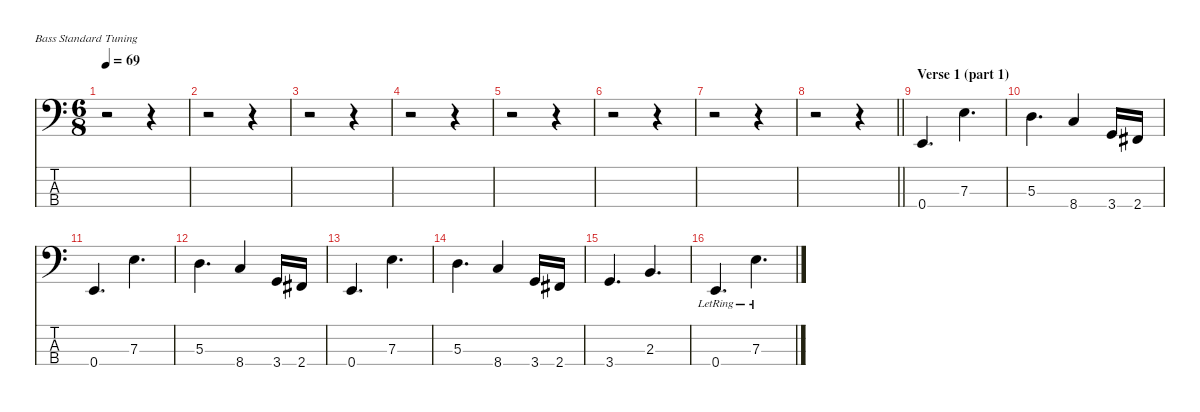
\defaultSystemsLayout 4
\hideDynamics
\bracketExtendMode nobrackets
\singleTrackTrackNamePolicy hidden
\multiTrackTrackNamePolicy hidden
\otherSystemsTrackNameOrientation horizontal
\track ("Bass" "el.bs.") {instrument electricbasspick}
\staff {score tabs}
\tuning (G2 D2 A1 E1)
\ts (6 8)
\tempo 69
\clef f4
\ks c
r.2{dy f beam Down} r.4{beam Down} |
r.2{beam Down} r.4{beam Down} |
r.2{beam Down} r.4{beam Down} |
r.2{beam Down} r.4{beam Down} |
r.2{beam Down} r.4{beam Down} |
r.2{beam Down} r.4{beam Down} |
r.2{beam Down} r.4{beam Down} |
\barLineRight lightlight
r.2{beam Down} r.4{beam Down} |
\section ("" "Verse 1 (part 1)")
0.4.4{d beam Up} 7.3.4{d beam Down} |
5.3.4{d beam Down} 8.4.4{beam Up} 3.4.16{beam Up} 2.4{acc #}.16{beam Up} |
0.4.4{d beam Up} 7.3.4{d beam Down} |
5.3.4{d beam Down} 8.4.4{beam Up} 3.4.16{beam Up} 2.4{acc #}.16{beam Up} |
0.4.4{d beam Up} 7.3.4{d beam Down} |
5.3.4{d beam Down} 8.4.4{beam Up} 3.4.16{beam Up} 2.4{acc #}.16{beam Up} |
3.4.4{d beam Up} 2.3.4{d beam Up} |
0.4{lr}.4{d beam Up} 7.3{lr}.4{d beam Down}
